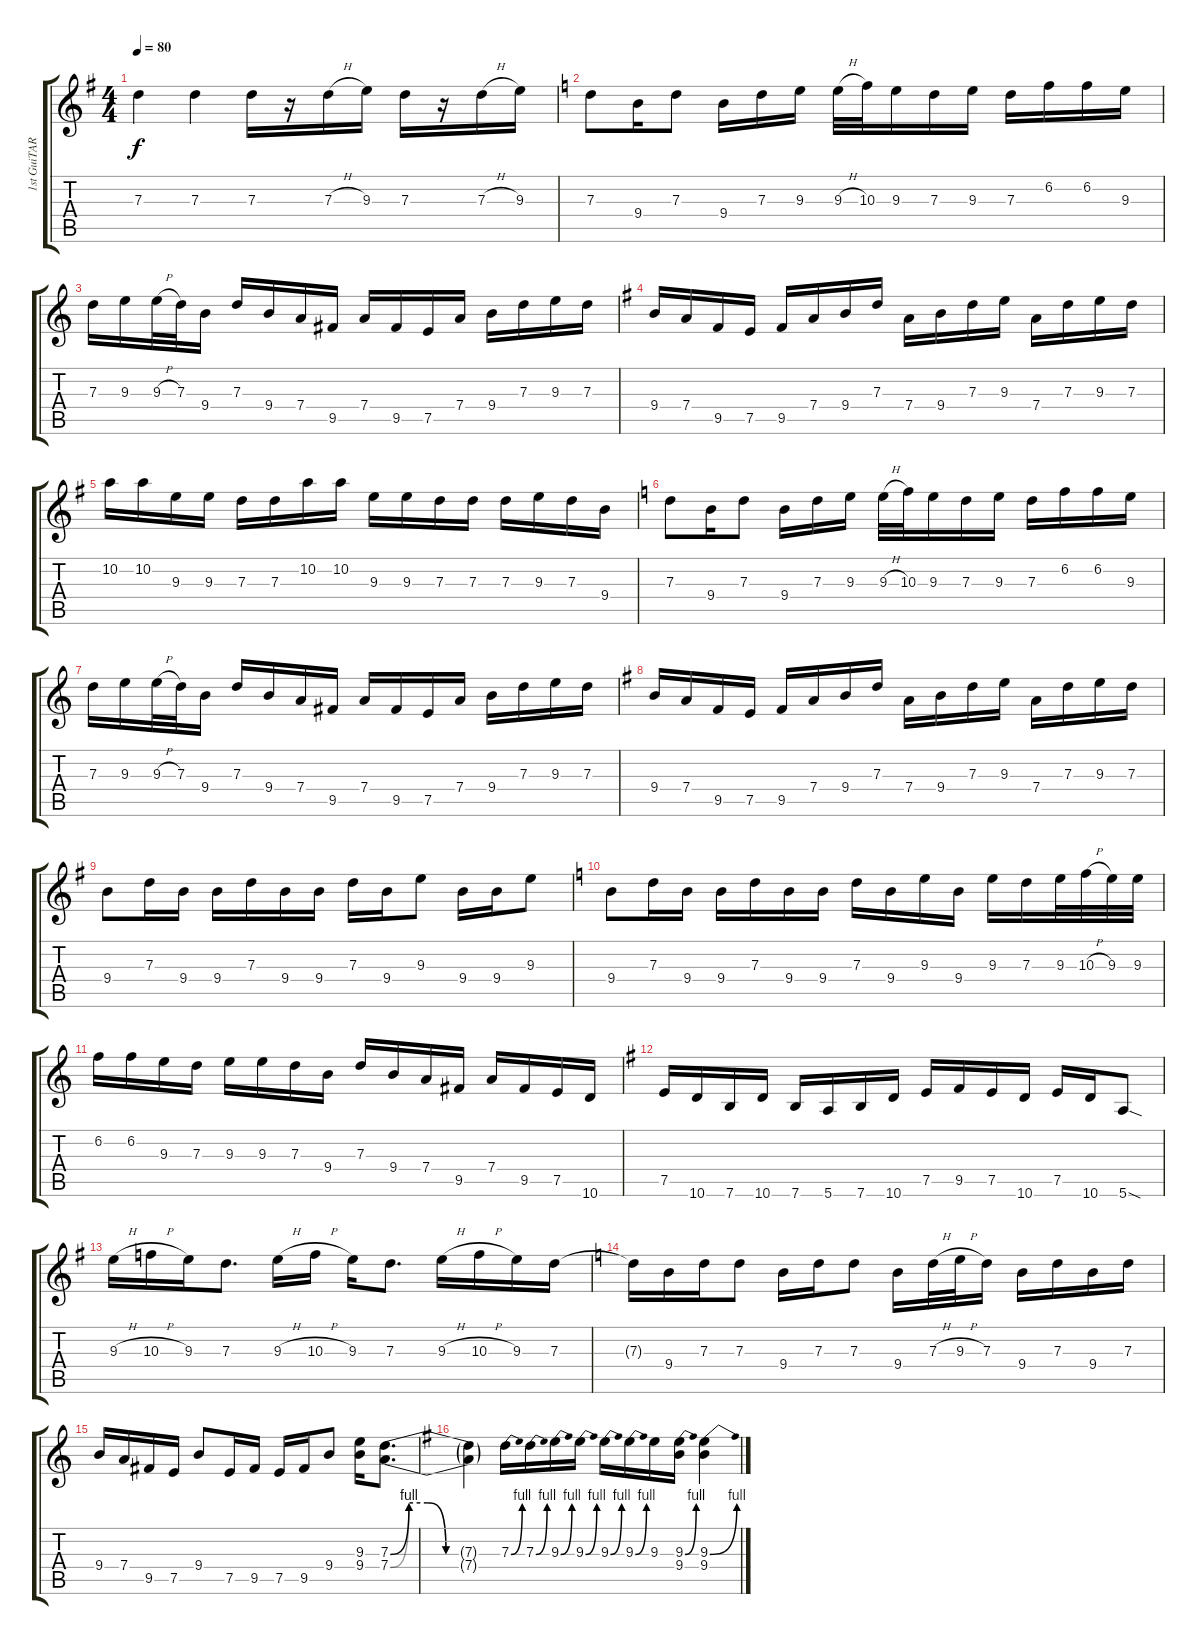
\track ("1st GuiTAR" "1st GuiTAR") {instrument electricguitarclean}
\staff {score tabs}
\tuning (E4 B3 G3 D3 A2 E2) {hide}
\ts (4 4)
\tempo 80
\clef g2
\ks eminor
7.3.4{dy f} 7.3.4 7.3.16 r.16 7.3{h}.16 9.3.16 7.3.16 r.16 7.3{h}.16 9.3.16 |
\ks c
7.3.8 9.4.16 7.3.8 9.4.16 7.3.16 9.3.16 9.3{h}.32 10.3.32 9.3.16 7.3.16 9.3.16 7.3.16 6.2.16 6.2.16 9.3.16 |
7.3.16 9.3.16 9.3{h}.32 7.3.32 9.4.16 7.3.16 9.4.16 7.4.16 9.5.16 7.4.16 9.5.16 7.5.16 7.4.16 9.4.16 7.3.16 9.3.16 7.3.16 |
\ks eminor
9.4.16 7.4.16 9.5.16 7.5.16 9.5.16 7.4.16 9.4.16 7.3.16 7.4.16 9.4.16 7.3.16 9.3.16 7.4.16 7.3.16 9.3.16 7.3.16 |
10.2.16 10.2.16 9.3.16 9.3.16 7.3.16 7.3.16 10.2.16 10.2.16 9.3.16 9.3.16 7.3.16 7.3.16 7.3.16 9.3.16 7.3.16 9.4.16 |
\ks c
7.3.8 9.4.16 7.3.8 9.4.16 7.3.16 9.3.16 9.3{h}.32 10.3.32 9.3.16 7.3.16 9.3.16 7.3.16 6.2.16 6.2.16 9.3.16 |
7.3.16 9.3.16 9.3{h}.32 7.3.32 9.4.16 7.3.16 9.4.16 7.4.16 9.5.16 7.4.16 9.5.16 7.5.16 7.4.16 9.4.16 7.3.16 9.3.16 7.3.16 |
\ks eminor
9.4.16 7.4.16 9.5.16 7.5.16 9.5.16 7.4.16 9.4.16 7.3.16 7.4.16 9.4.16 7.3.16 9.3.16 7.4.16 7.3.16 9.3.16 7.3.16 |
9.4.8 7.3.16 9.4.16 9.4.16 7.3.16 9.4.16 9.4.16 7.3.16 9.4.16 9.3.8 9.4.16 9.4.16 9.3.8 |
\ks c
9.4.8 7.3.16 9.4.16 9.4.16 7.3.16 9.4.16 9.4.16 7.3.16 9.4.16 9.3.16 9.4.16 9.3.16 7.3.16 9.3.32 10.3{h}.32 9.3.32 9.3.32 |
6.2.16 6.2.16 9.3.16 7.3.16 9.3.16 9.3.16 7.3.16 9.4.16 7.3.16 9.4.16 7.4.16 9.5.16 7.4.16 9.5.16 7.5.16 10.6.16 |
\ks eminor
7.5.16 10.6.16 7.6.16 10.6.16 7.6.16 5.6.16 7.6.16 10.6.16 7.5.16 9.5.16 7.5.16 10.6.16 7.5.16 10.6.16 5.6{sod}.8 |
9.3{h}.16 10.3{h}.16 9.3.16 7.3.8{d} 9.3{h}.16 10.3{h}.16 9.3.16 7.3.8{d} 9.3{h}.16 10.3{h}.16 9.3.16 7.3.16 |
\ks c
7.3{t}.16 9.4.16 7.3.16 7.3.8 9.4.16 7.3.16 7.3.8 9.4.16 7.3{h}.32 9.3{h}.32 7.3.16 9.4.16 7.3.16 9.4.16 7.3.16 |
9.4.16 7.4.16 9.5.16 7.5.16 9.4.8 7.5.16 9.5.16 7.5.16 9.5.16 9.4.8 (9.3 9.4).16 (7.3{be (custom 0 0 10 4 20 4 30 0 60 0)} 7.4{be (custom 0 0 10 4 20 4 30 0 60 0)}).8{d} |
\ks eminor
(7.3{t} 7.4{t}).4 7.3{be (bend 0 0 60 4)}.16 7.3{be (bend 0 0 60 4)}.16 9.3{be (bend 0 0 60 4)}.16 9.3{be (bend 0 0 60 4)}.16 9.3{be (bend 0 0 60 4)}.16 9.3{be (bend 0 0 60 4)}.16 9.3.16 (9.3{be (bend 0 0 60 4)} 9.4).16 (9.3{be (bend 0 0 60 4)} 9.4).4
